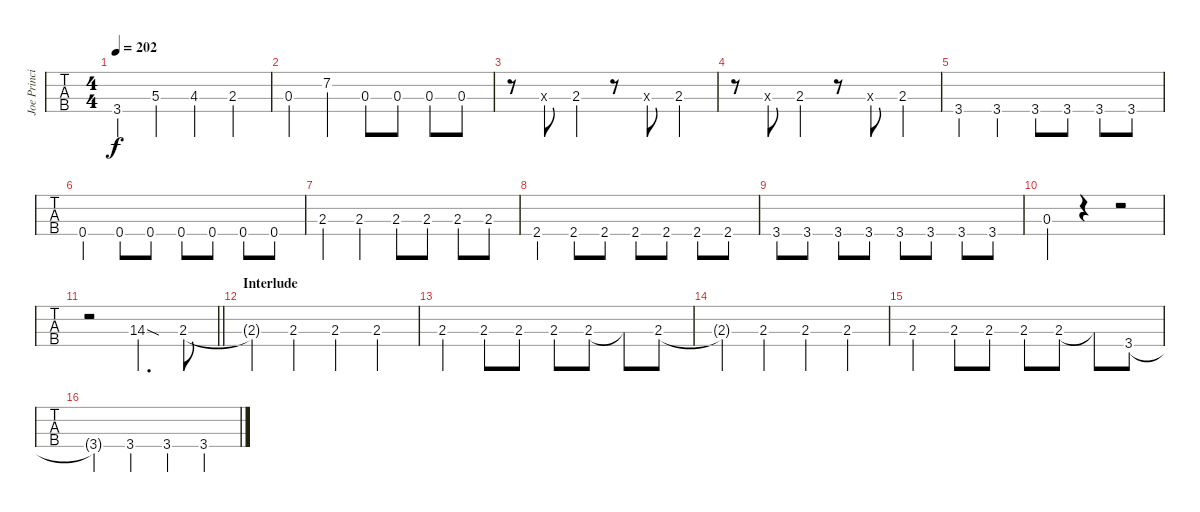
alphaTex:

\track ("Joe Principe - Bass" "Joe Princi") {instrument electricbassfinger}
\staff {tabs}
\tuning (G2 D2 A1 E1) {hide}
\ts (4 4)
\tempo 202
\clef f4
\ks c
3.4.4{dy f} 5.3.4 4.3.4 2.3.4 |
0.3.4 7.2.4 0.3.8 0.3.8 0.3.8 0.3.8 |
r.8 2.3{x}.8 2.3.4 r.8 2.3{x}.8 2.3.4 |
r.8 2.3{x}.8 2.3.4 r.8 2.3{x}.8 2.3.4 |
3.4.4 3.4.4 3.4.8 3.4.8 3.4.8 3.4.8 |
0.4.4 0.4.8 0.4.8 0.4.8 0.4.8 0.4.8 0.4.8 |
2.3.4 2.3.4 2.3.8 2.3.8 2.3.8 2.3.8 |
2.4.4 2.4.8 2.4.8 2.4.8 2.4.8 2.4.8 2.4.8 |
3.4.8 3.4.8 3.4.8 3.4.8 3.4.8 3.4.8 3.4.8 3.4.8 |
0.3.4 r.4 r.2 |
\barLineRight lightlight
r.2 14.3{sod}.4{d} 2.3.8 |
\section ("" "Interlude")
2.3{t}.4 2.3.4 2.3.4 2.3.4 |
2.3.4 2.3.8 2.3.8 2.3.8 2.3.8 2.3{t}.8 2.3.8 |
2.3{t}.4 2.3.4 2.3.4 2.3.4 |
2.3.4 2.3.8 2.3.8 2.3.8 2.3.8 2.3{t}.8 3.4.8 |
3.4{t}.4 3.4.4 3.4.4 3.4.4
